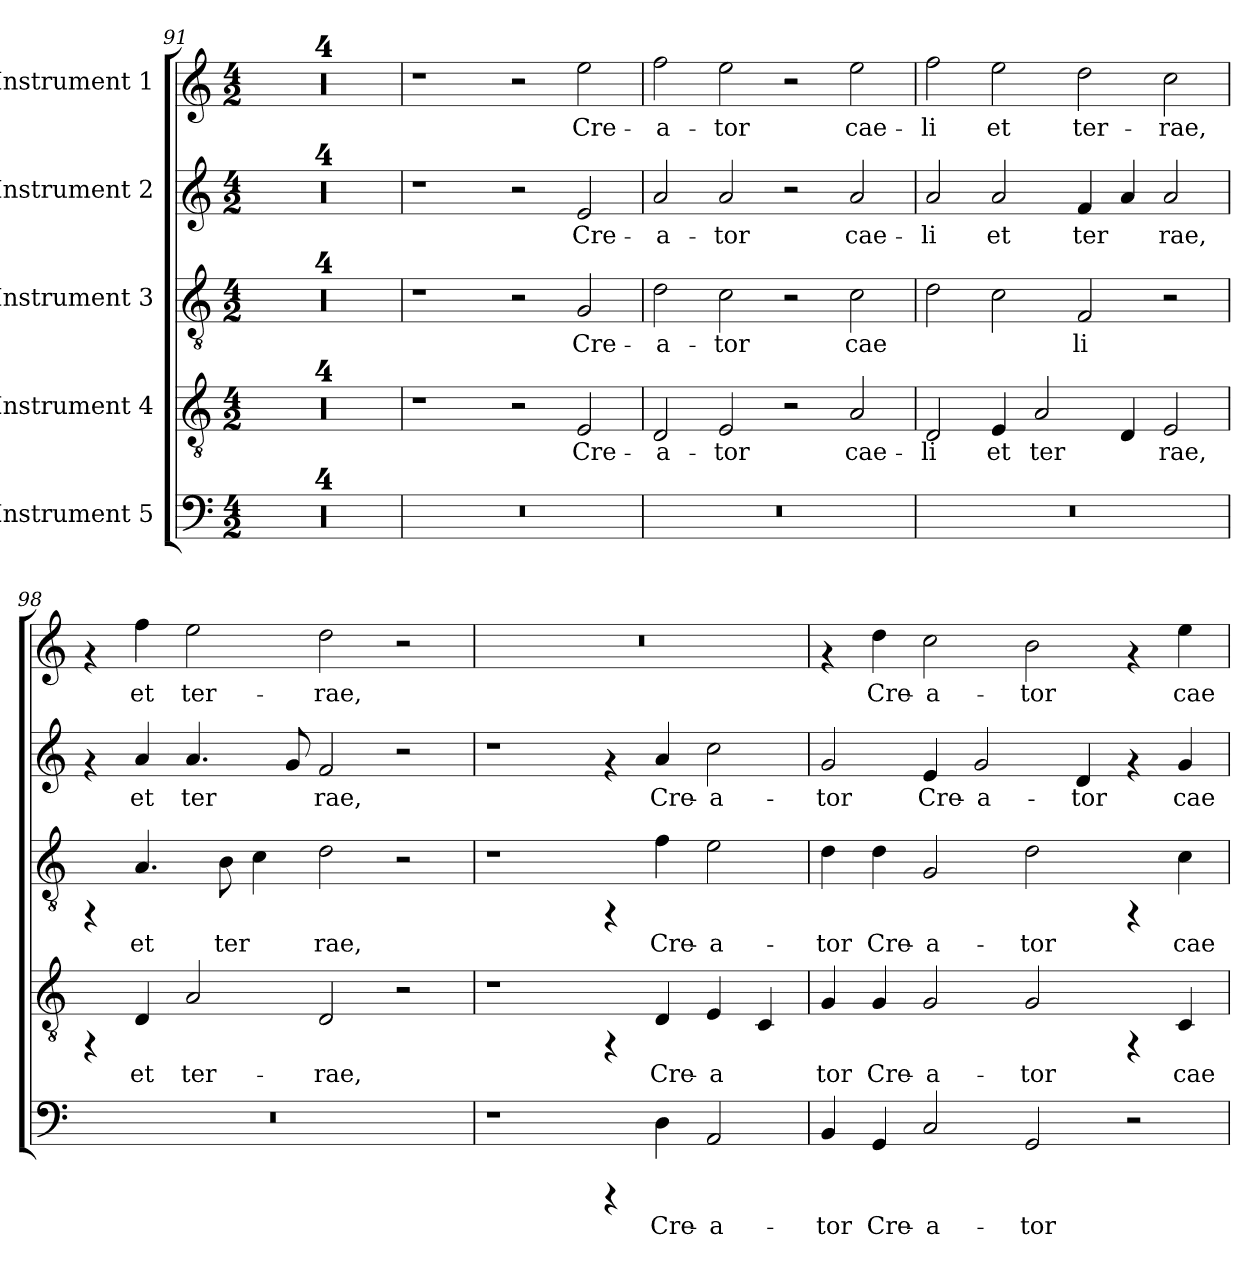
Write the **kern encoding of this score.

**kern	**text	**kern	**text	**kern	**text	**kern	**text	**kern	**text
*part5	*part5	*part4	*part4	*part3	*part3	*part2	*part2	*part1	*part1
*staff5	*staff5	*staff4	*staff4	*staff3	*staff3	*staff2	*staff2	*staff1	*staff1
*I"Instrument 5	*	*I"Instrument 4	*	*I"Instrument 3	*	*I"Instrument 2	*	*I"Instrument 1	*
*clefF4	*	*clefGv2	*	*clefGv2	*	*clefG2	*	*clefG2	*
*k[]	*	*k[]	*	*k[]	*	*k[]	*	*k[]	*
*C:	*	*C:	*	*C:	*	*C:	*	*C:	*
*M4/2	*	*M4/2	*	*M4/2	*	*M4/2	*	*M4/2	*
=91	=91	=91	=91	=91	=91	=91	=91	=91	=91
0r	.	0r	.	0r	.	0r	.	0r	.
=92	=92	=92	=92	=92	=92	=92	=92	=92	=92
0r	.	0r	.	0r	.	0r	.	0r	.
=93	=93	=93	=93	=93	=93	=93	=93	=93	=93
0r	.	0r	.	0r	.	0r	.	0r	.
=94	=94	=94	=94	=94	=94	=94	=94	=94	=94
0r	.	0r	.	0r	.	0r	.	0r	.
=95	=95	=95	=95	=95	=95	=95	=95	=95	=95
0r	.	1r	.	1r	.	1r	.	1r	.
.	.	2r	.	2r	.	2r	.	2r	.
!	!	!	!LO:LY:b:cj	!	!LO:LY:b:cj	!	!LO:LY:b:cj	!	!LO:LY:b:cj
.	.	2E/	Cre-	2G/	Cre-	2e/	Cre-	2ee\	Cre-
!!LO:LB:g=z
=96	=96	=96	=96	=96	=96	=96	=96	=96	=96
!	!	!	!LO:LY:b:cj	!	!LO:LY:b:cj	!	!LO:LY:b:cj	!	!LO:LY:b:cj
0r	.	2D/	-a-	2d\	-a-	2a/	-a-	2ff\	-a-
!	!	!	!LO:LY:b:cj	!	!LO:LY:b:cj	!	!LO:LY:b:cj	!	!LO:LY:b:cj
.	.	2E/	-tor	2c\	-tor	2a/	-tor	2ee\	-tor
.	.	2r	.	2r	.	2r	.	2r	.
!	!	!	!LO:LY:b:cj	!	!LO:LY:b:cj	!	!LO:LY:b:cj	!	!LO:LY:b:cj
.	.	2A/	cae-	2c\	cae-	2a/	cae-	2ee\	cae-
=97	=97	=97	=97	=97	=97	=97	=97	=97	=97
!	!	!	!LO:LY:b:cj	!	!LO:LY:b:cj	!	!LO:LY:b:cj	!	!LO:LY:b:cj
0r	.	2D/	-li	2d\	--	2a/	-li	2ff\	-li
!	!	!	!LO:LY:b:cj	!	!LO:LY:b:cj	!	!LO:LY:b:cj	!	!LO:LY:b:cj
.	.	4E/	et	2c\	--	2a/	et	2ee\	et
!	!	!	!LO:LY:b:cj	!	!	!	!	!	!
.	.	2A/	ter-	.	.	.	.	.	.
!	!	!	!	!	!LO:LY:b:cj	!	!LO:LY:b:cj	!	!LO:LY:b:cj
.	.	.	.	2F/	-li	4f/	ter-	2dd\	ter-
!	!	!	!LO:LY:b:cj	!	!	!	!LO:LY:b:cj	!	!
.	.	4D/	--	.	.	4a/	--	.	.
!	!	!	!LO:LY:b:cj	!	!	!	!LO:LY:b:cj	!	!LO:LY:b:cj
.	.	2E/	-rae,	2r	.	2a/	-rae,	2cc\	-rae,
=98	=98	=98	=98	=98	=98	=98	=98	=98	=98
0r	.	4rFF	.	4rFF	.	4rf	.	4rf	.
!	!	!	!LO:LY:b:cj	!	!LO:LY:b:cj	!	!LO:LY:b:cj	!	!LO:LY:b:cj
.	.	4D/	et	4.A/	et	4a/	et	4ff\	et
!	!	!	!LO:LY:b:cj	!	!	!	!LO:LY:b:cj	!	!LO:LY:b:cj
.	.	2A/	ter-	.	.	4.a/	ter-	2ee\	ter-
!	!	!	!	!	!LO:LY:b:cj	!	!	!	!
.	.	.	.	8B\	ter-	.	.	.	.
!	!	!	!	!	!LO:LY:b:cj	!	!	!	!
.	.	.	.	4c\	--	.	.	.	.
!	!	!	!	!	!	!	!LO:LY:b:cj	!	!
.	.	.	.	.	.	8g/	--	.	.
!	!	!	!LO:LY:b:cj	!	!LO:LY:b:cj	!	!LO:LY:b:cj	!	!LO:LY:b:cj
.	.	2D/	-rae,	2d\	-rae,	2f/	-rae,	2dd\	-rae,
.	.	2r	.	2r	.	2r	.	2r	.
=99	=99	=99	=99	=99	=99	=99	=99	=99	=99
1r	.	1r	.	1r	.	1r	.	0r	.
4rCCC	.	4rFF	.	4rFF	.	4rf	.	.	.
!	!LO:LY:b:cj	!	!LO:LY:b:cj	!	!LO:LY:b:cj	!	!LO:LY:b:cj	!	!
4D\	Cre-	4D/	Cre-	4f\	Cre-	4a/	Cre-	.	.
!	!LO:LY:b:cj	!	!LO:LY:b:cj	!	!LO:LY:b:cj	!	!LO:LY:b:cj	!	!
2AA/	-a-	4E/	-a-	2e\	-a-	2cc\	-a-	.	.
!	!	!	!LO:LY:b:cj	!	!	!	!	!	!
.	.	4C/	--	.	.	.	.	.	.
=100	=100	=100	=100	=100	=100	=100	=100	=100	=100
!	!LO:LY:b:cj	!	!LO:LY:b:cj	!	!LO:LY:b:cj	!	!LO:LY:b:cj	!	!
4BB/	-tor	4G/	-tor	4d\	-tor	2g/	-tor	4rf	.
!	!LO:LY:b:cj	!	!LO:LY:b:cj	!	!LO:LY:b:cj	!	!	!	!LO:LY:b:cj
4GG/	Cre-	4G/	Cre-	4d\	Cre-	.	.	4dd\	Cre-
!	!LO:LY:b:cj	!	!LO:LY:b:cj	!	!LO:LY:b:cj	!	!LO:LY:b:cj	!	!LO:LY:b:cj
2C/	-a-	2G/	-a-	2G/	-a-	4e/	Cre-	2cc\	-a-
!	!	!	!	!	!	!	!LO:LY:b:cj	!	!
.	.	.	.	.	.	2g/	-a-	.	.
!	!LO:LY:b:cj	!	!LO:LY:b:cj	!	!LO:LY:b:cj	!	!	!	!LO:LY:b:cj
2GG/	-tor	2G/	-tor	2d\	-tor	.	.	2b\	-tor
!	!	!	!	!	!	!	!LO:LY:b:cj	!	!
.	.	.	.	.	.	4d/	-tor	.	.
2r	.	4rFF	.	4rFF	.	4rf	.	4rf	.
!	!	!	!LO:LY:b:cj	!	!LO:LY:b:cj	!	!LO:LY:b:cj	!	!LO:LY:b:cj
.	.	4C/	cae-	4c\	cae-	4g/	cae-	4ee\	cae-
=	=	=	=	=	=	=	=	=	=
*-	*-	*-	*-	*-	*-	*-	*-	*-	*-
